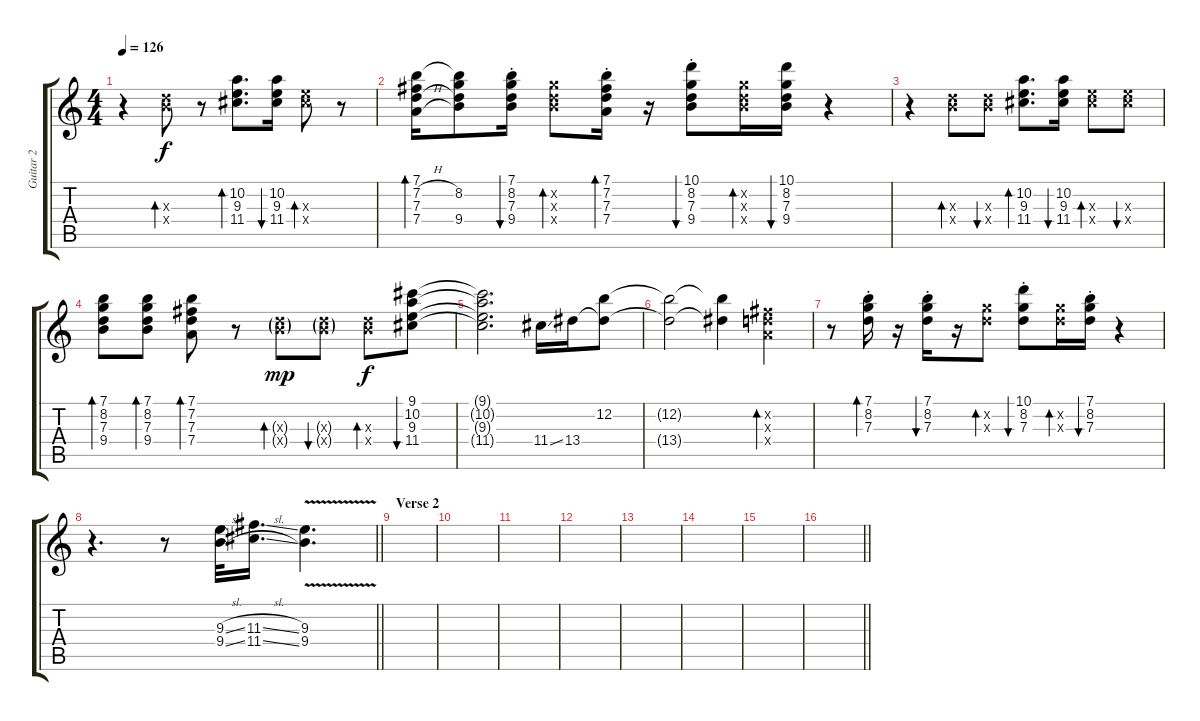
\track ("Guitar 2" "Guitar 2") {instrument electricguitarclean}
\staff {score tabs}
\tuning (E4 B3 G3 D3 A2 E2) {hide}
\ts (4 4)
\tempo 126
\clef g2
\ks c
r.4{dy f} (7.3{x} 9.4{x}).8{bd 30} r.8 (10.2 9.3 11.4).8{d bd 30} (10.2 9.3 11.4).16{bu 30} (9.3{x} 11.4{x}).8{bd 30} r.8 |
(7.1 7.2{h} 7.3 7.4{h}).16{bd 30} (7.1{t} 8.2 7.3{t} 9.4).8 (7.1{st} 8.2{st} 7.3{st} 9.4{st}).16{bu 30} (8.2{x} 7.3{x} 9.4{x}).8{bd 30} (7.1{st} 7.2 7.3 7.4).16{bd 30} r.16 (10.1{st} 8.2{st} 7.3{st} 9.4{st}).8{bu 30} (8.2{x} 7.3{x} 9.4{x}).16{bd 30} (10.1 8.2 7.3 9.4).16{bu 30} r.4 |
r.4 (7.3{x} 9.4{x}).8{bd 30} (7.3{x} 9.4{x}).8{bu 30} (10.2 9.3 11.4).8{d bd 30} (10.2 9.3 11.4).16{bu 30} (9.3{x} 11.4{x}).8{bd 30} (9.3{x} 11.4{x}).8{bu 30} |
(7.1 8.2 7.3 9.4).8{bd 30} (7.1 8.2 7.3 9.4).8{bd 30} (7.1 7.2 7.3 7.4).8{bd 30} r.8 (7.3{g x} 9.4{g x}).8{bd 30 dy mp} (7.3{g x} 9.4{g x}).8{bu 30} (7.3{x} 9.4{x}).8{bd 30 dy f} (9.1 10.2 9.3 11.4).8{bu 30} |
(9.1{t} 10.2{t} 9.3{t} 11.4{t}).2{d} 11.4{ss}.16 13.4.16 (12.2 13.4{t}).8 |
(12.2{t} 13.4{t}).2 (12.2{t} 13.4{t}).4 (7.2{x} 7.3{x} 7.4{x}).4{bd 30} |
r.8 (7.1{st} 8.2{st} 7.3{st}).16{bd 30} r.16 (7.1{st} 8.2{st} 7.3{st}).16{bu 30} r.16 (8.2{x} 7.3{x}).8{bd 30} (10.1{st} 8.2{st} 7.3{st}).8{bu 30} (8.2{x} 7.3{x}).16{bd 30} (7.1 8.2{st} 7.3{st}).16{bu 30} r.4 |
\barLineRight lightlight
r.4{d} r.8 (9.3{sl} 9.4{sl}).32 (11.3{sl} 11.4{sl}).16{d} (9.3{v} 9.4{v}).4{d} |
\section ("" "Verse 2")
|
|
|
|
|
|
|
\barLineRight lightlight
